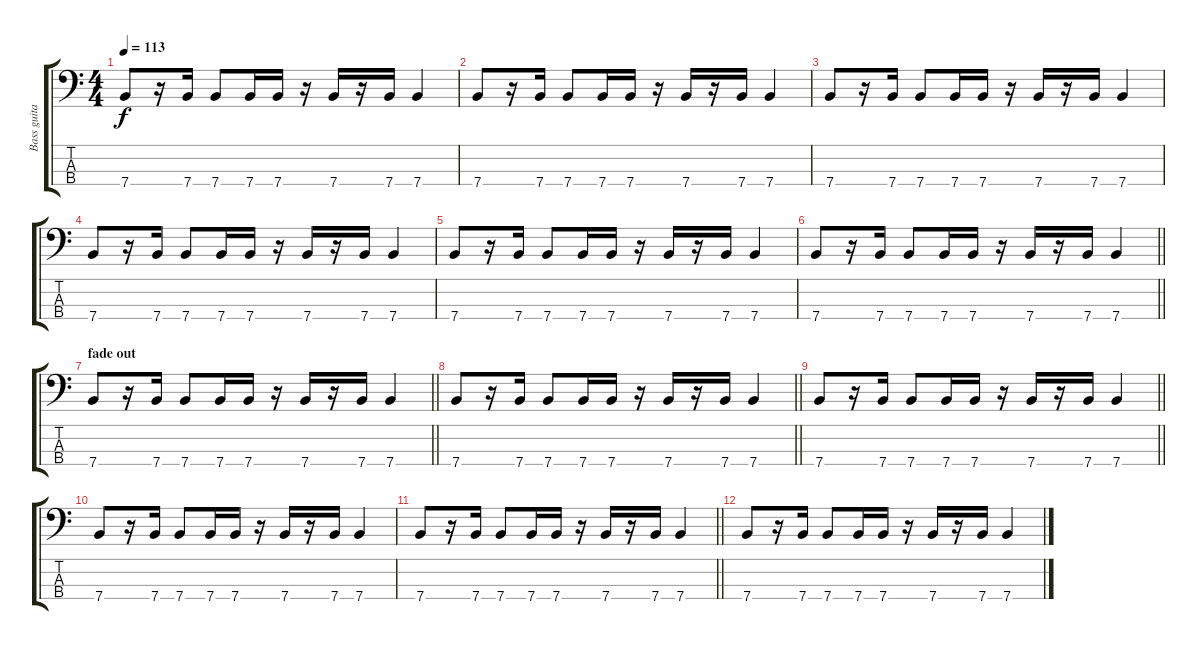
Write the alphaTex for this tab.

\track ("Bass guitar" "Bass guita") {instrument electricbassfinger}
\staff {score tabs}
\tuning (G2 D2 A1 E1) {hide}
\ts (4 4)
\tempo 113
\clef f4
\ks c
7.4.8{dy f} r.16 7.4.16 7.4.8 7.4.16 7.4.16 r.16 7.4.16 r.16 7.4.16 7.4.4 |
7.4.8 r.16 7.4.16 7.4.8 7.4.16 7.4.16 r.16 7.4.16 r.16 7.4.16 7.4.4 |
7.4.8 r.16 7.4.16 7.4.8 7.4.16 7.4.16 r.16 7.4.16 r.16 7.4.16 7.4.4 |
7.4.8 r.16 7.4.16 7.4.8 7.4.16 7.4.16 r.16 7.4.16 r.16 7.4.16 7.4.4 |
7.4.8 r.16 7.4.16 7.4.8 7.4.16 7.4.16 r.16 7.4.16 r.16 7.4.16 7.4.4 |
\barLineRight lightlight
7.4.8 r.16 7.4.16 7.4.8 7.4.16 7.4.16 r.16 7.4.16 r.16 7.4.16 7.4.4 |
\section ("" "fade out")
\barLineRight lightlight
7.4.8{volume 8} r.16 7.4.16 7.4.8 7.4.16 7.4.16 r.16 7.4.16 r.16 7.4.16 7.4.4 |
\barLineRight lightlight
7.4.8 r.16 7.4.16 7.4.8 7.4.16 7.4.16 r.16 7.4.16 r.16 7.4.16 7.4.4 |
\barLineRight lightlight
7.4.8 r.16 7.4.16 7.4.8 7.4.16 7.4.16 r.16 7.4.16 r.16 7.4.16 7.4.4 |
7.4.8{volume 0} r.16 7.4.16 7.4.8 7.4.16 7.4.16 r.16 7.4.16 r.16 7.4.16 7.4.4 |
\barLineRight lightlight
7.4.8 r.16 7.4.16 7.4.8 7.4.16 7.4.16 r.16 7.4.16 r.16 7.4.16 7.4.4 |
7.4.8 r.16 7.4.16 7.4.8 7.4.16 7.4.16 r.16 7.4.16 r.16 7.4.16 7.4.4
